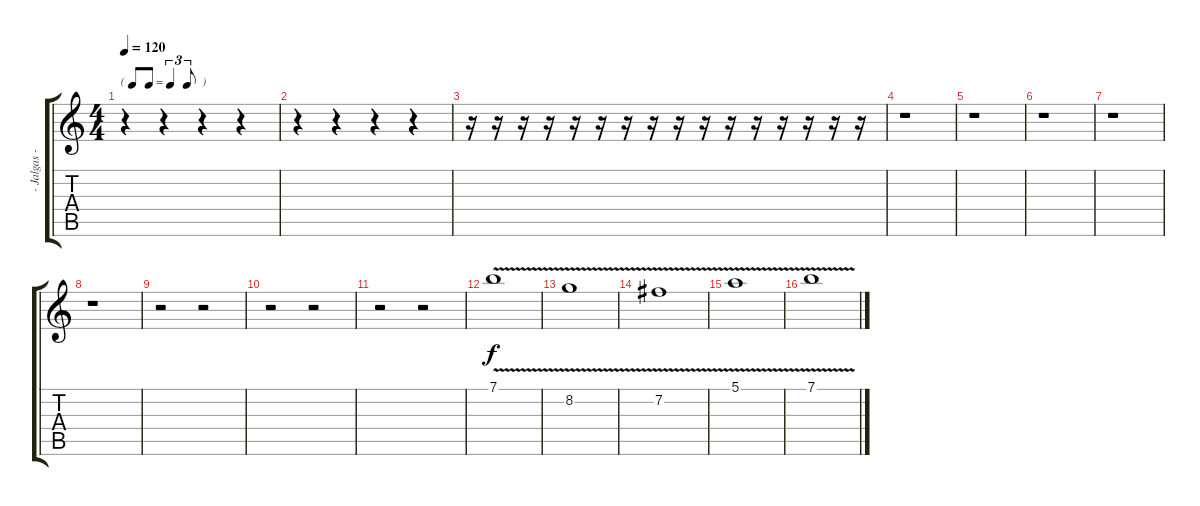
\track ("- Jalgas -" "- Jalgas -") {instrument overdrivenguitar}
\staff {score tabs}
\tuning (E4 B3 G3 D3 A2 E2) {hide}
\ts (4 4)
\tf triplet8th
\tempo 120
\clef g2
\ks c
r.4{dy f} r.4 r.4 r.4 |
r.4 r.4 r.4 r.4 |
r.16 r.16 r.16 r.16 r.16 r.16 r.16 r.16 r.16 r.16 r.16 r.16 r.16 r.16 r.16 r.16 |
r.1 |
r.1 |
r.1 |
r.1 |
r.1 |
r.2 r.2 |
r.2 r.2 |
r.2 r.2 |
7.1{v}.1 |
8.2{v}.1 |
7.2{v}.1 |
5.1{v}.1 |
7.1{v}.1
